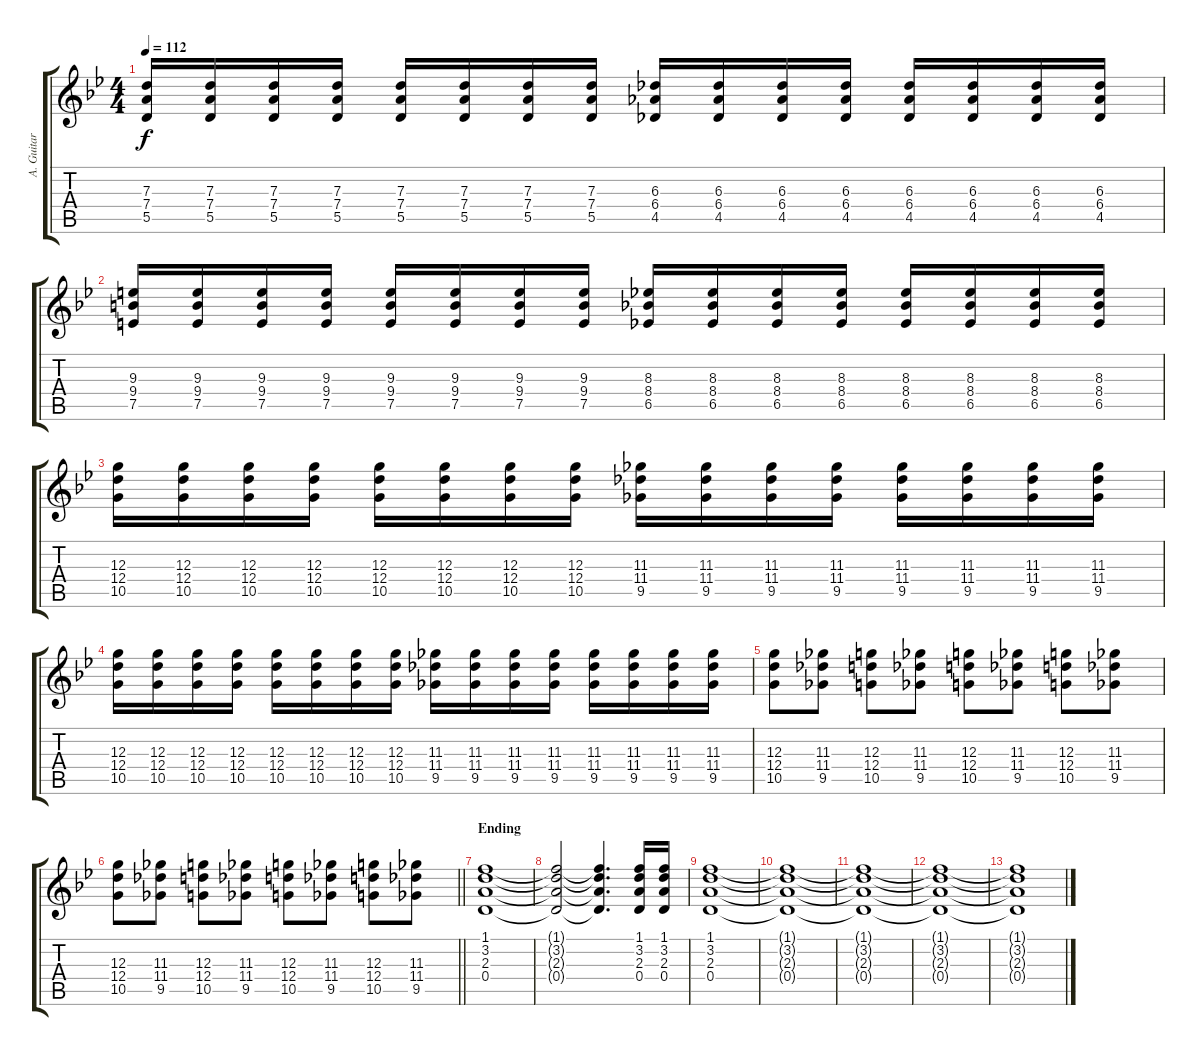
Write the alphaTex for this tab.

\track ("A. Guitar" "A. Guitar") {instrument acousticguitarsteel}
\staff {score tabs}
\tuning (E4 B3 G3 D3 A2 E2) {hide}
\ts (4 4)
\tempo 112
\clef g2
\ks bb
(7.3 7.4 5.5).16{dy f} (7.3 7.4 5.5).16 (7.3 7.4 5.5).16 (7.3 7.4 5.5).16 (7.3 7.4 5.5).16 (7.3 7.4 5.5).16 (7.3 7.4 5.5).16 (7.3 7.4 5.5).16 (6.3 6.4 4.5).16 (6.3 6.4 4.5).16 (6.3 6.4 4.5).16 (6.3 6.4 4.5).16 (6.3 6.4 4.5).16 (6.3 6.4 4.5).16 (6.3 6.4 4.5).16 (6.3 6.4 4.5).16 |
(9.3 9.4 7.5).16 (9.3 9.4 7.5).16 (9.3 9.4 7.5).16 (9.3 9.4 7.5).16 (9.3 9.4 7.5).16 (9.3 9.4 7.5).16 (9.3 9.4 7.5).16 (9.3 9.4 7.5).16 (8.3 8.4 6.5).16 (8.3 8.4 6.5).16 (8.3 8.4 6.5).16 (8.3 8.4 6.5).16 (8.3 8.4 6.5).16 (8.3 8.4 6.5).16 (8.3 8.4 6.5).16 (8.3 8.4 6.5).16 |
(12.3 12.4 10.5).16 (12.3 12.4 10.5).16 (12.3 12.4 10.5).16 (12.3 12.4 10.5).16 (12.3 12.4 10.5).16 (12.3 12.4 10.5).16 (12.3 12.4 10.5).16 (12.3 12.4 10.5).16 (11.3 11.4 9.5).16 (11.3 11.4 9.5).16 (11.3 11.4 9.5).16 (11.3 11.4 9.5).16 (11.3 11.4 9.5).16 (11.3 11.4 9.5).16 (11.3 11.4 9.5).16 (11.3 11.4 9.5).16 |
(12.3 12.4 10.5).16 (12.3 12.4 10.5).16 (12.3 12.4 10.5).16 (12.3 12.4 10.5).16 (12.3 12.4 10.5).16 (12.3 12.4 10.5).16 (12.3 12.4 10.5).16 (12.3 12.4 10.5).16 (11.3 11.4 9.5).16 (11.3 11.4 9.5).16 (11.3 11.4 9.5).16 (11.3 11.4 9.5).16 (11.3 11.4 9.5).16 (11.3 11.4 9.5).16 (11.3 11.4 9.5).16 (11.3 11.4 9.5).16 |
(12.3 12.4 10.5).8 (11.3 11.4 9.5).8 (12.3 12.4 10.5).8 (11.3 11.4 9.5).8 (12.3 12.4 10.5).8 (11.3 11.4 9.5).8 (12.3 12.4 10.5).8 (11.3 11.4 9.5).8 |
\barLineRight lightlight
(12.3 12.4 10.5).8 (11.3 11.4 9.5).8 (12.3 12.4 10.5).8 (11.3 11.4 9.5).8 (12.3 12.4 10.5).8 (11.3 11.4 9.5).8 (12.3 12.4 10.5).8 (11.3 11.4 9.5).8 |
\section ("" "Ending")
(1.1 3.2 2.3 0.4).1 |
(1.1{t} 3.2{t} 2.3{t} 0.4{t}).2 (1.1{t} 3.2{t} 2.3{t} 0.4{t}).4{d} (1.1 3.2 2.3 0.4).16 (1.1 3.2 2.3 0.4).16 |
(1.1 3.2 2.3 0.4).1 |
(1.1{t} 3.2{t} 2.3{t} 0.4{t}).1 |
(1.1{t} 3.2{t} 2.3{t} 0.4{t}).1 |
(1.1{t} 3.2{t} 2.3{t} 0.4{t}).1 |
(1.1{t} 3.2{t} 2.3{t} 0.4{t}).1
